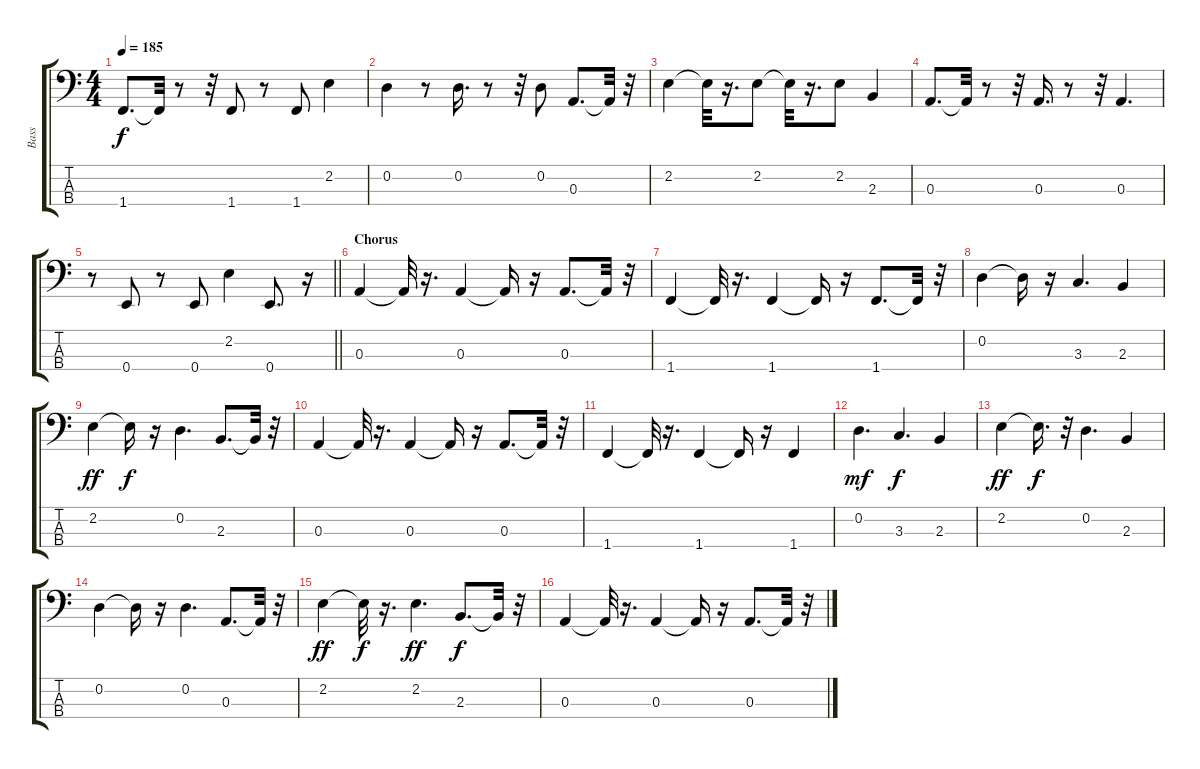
\track ("Bass" "Bass") {instrument electricbassfinger}
\staff {score tabs}
\tuning (G2 D2 A1 E1) {hide}
\ts (4 4)
\tempo 185
\clef f4
\ks c
1.4.8{d dy f} 1.4{t}.32 r.8 r.32 1.4.8 r.8 1.4.8 2.2.4 |
0.2.4 r.8 0.2.16{d} r.8 r.32 0.2.8 0.3.8{d} 0.3{t}.32 r.32 |
2.2.4 2.2{t}.32 r.16{d} 2.2.8 2.2{t}.32 r.16{d} 2.2.8 2.3.4 |
0.3.8{d} 0.3{t}.32 r.8 r.32 0.3.16{d} r.8 r.32 0.3.4{d} |
\barLineRight lightlight
r.8 0.4.8 r.8 0.4.8 2.2.4 0.4.8{d} r.16 |
\section ("" "Chorus")
0.3.4 0.3{t}.32 r.16{d} 0.3.4 0.3{t}.16 r.16 0.3.8{d} 0.3{t}.32 r.32 |
1.4.4 1.4{t}.32 r.16{d} 1.4.4 1.4{t}.16 r.16 1.4.8{d} 1.4{t}.32 r.32 |
0.2.4 0.2{t}.16 r.16 3.3.4{d} 2.3.4 |
2.2.4{dy ff} 2.2{t}.16{dy f} r.16 0.2.4{d} 2.3.8{d} 2.3{t}.32 r.32 |
0.3.4 0.3{t}.32 r.16{d} 0.3.4 0.3{t}.16 r.16 0.3.8{d} 0.3{t}.32 r.32 |
1.4.4 1.4{t}.32 r.16{d} 1.4.4 1.4{t}.16 r.16 1.4.4 |
0.2.4{d dy mf} 3.3.4{d dy f} 2.3.4 |
2.2.4{dy ff} 2.2{t}.16{d dy f} r.32 0.2.4{d} 2.3.4 |
0.2.4 0.2{t}.16 r.16 0.2.4{d} 0.3.8{d} 0.3{t}.32 r.32 |
2.2.4{dy ff} 2.2{t}.32{dy f} r.16{d} 2.2.4{d dy ff} 2.3.8{d dy f} 2.3{t}.32 r.32 |
0.3.4 0.3{t}.32 r.16{d} 0.3.4 0.3{t}.16 r.16 0.3.8{d} 0.3{t}.32 r.32
